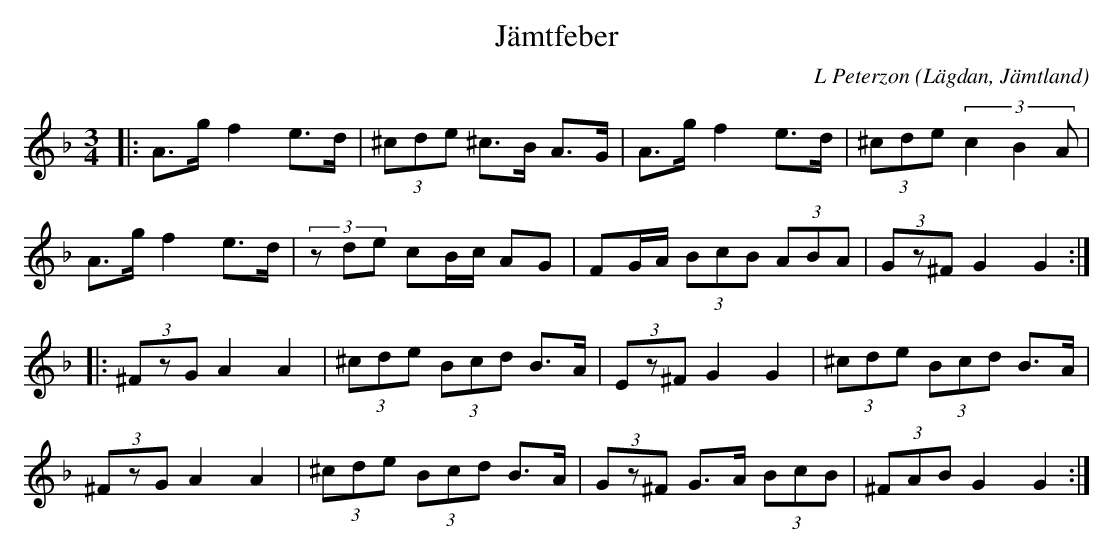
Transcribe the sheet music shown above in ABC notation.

X:1
T:Jämtfeber
C: L Peterzon
O:Lägdan, Jämtland
M:3/4
L:1/8
K:Dm
|: A>g f2 e>d|(3^cde ^c>B A>G|A>g f2 e>d|(3^cde (3c2B2A|
A>g f2 e>d|(3zde cB/c/ AG|FG/A/ (3BcB (3ABA|(3Gz^F G2 G2:|
|:(3^FzG A2 A2|(3^cde (3Bcd B>A|(3Ez^F G2 G2|(3^cde (3Bcd B>A|
(3^FzG A2 A2|(3^cde (3Bcd B>A| (3Gz^F G>A (3BcB|(3^FAB G2 G2:|
